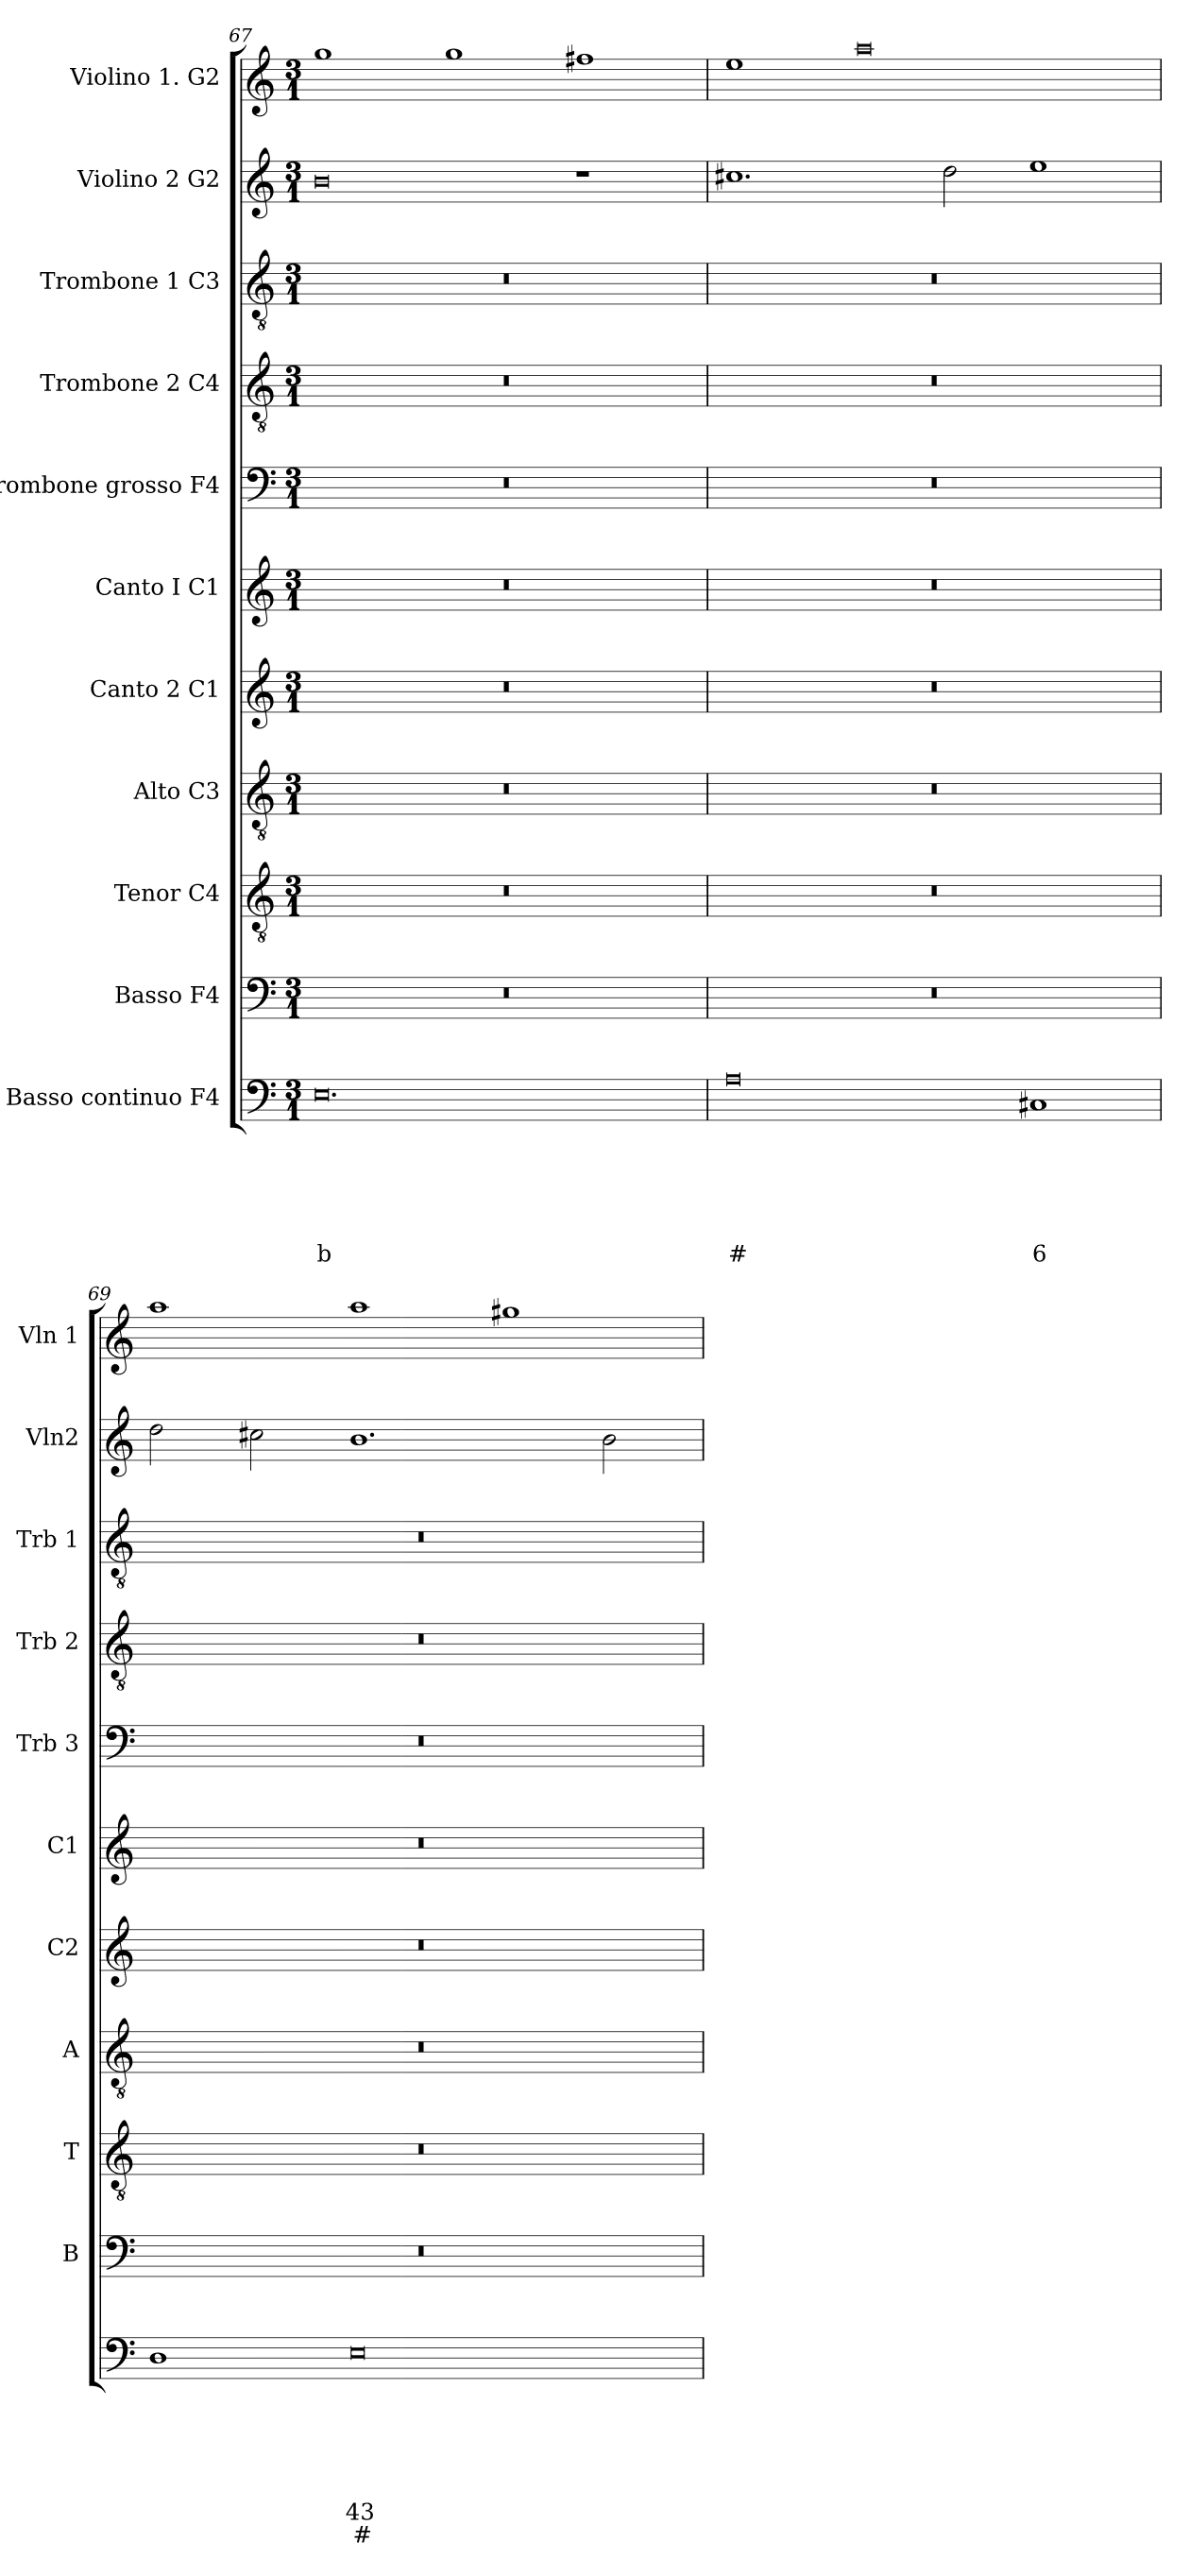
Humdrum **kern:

**kern	**text	**text	**text	**text	**text	**text	**text	**kern	**kern	**kern	**kern	**kern	**kern	**kern	**kern	**kern	**kern
*part11	*part11	*part11	*part11	*part11	*part11	*part11	*part11	*part10	*part9	*part8	*part7	*part6	*part5	*part4	*part3	*part2	*part1
*staff11	*staff11	*staff11	*staff11	*staff11	*staff11	*staff11	*staff11	*staff10	*staff9	*staff8	*staff7	*staff6	*staff5	*staff4	*staff3	*staff2	*staff1
*I"Basso continuo F4	*	*	*	*	*	*	*	*I"Basso F4	*I"Tenor C4	*I"Alto C3	*I"Canto 2 C1	*I"Canto I C1	*I"Trombone grosso F4	*I"Trombone 2 C4	*I"Trombone 1 C3	*I"Violino 2 G2	*I"Violino 1. G2
*	*	*	*	*	*	*	*	*I'B	*I'T	*I'A	*I'C2	*I'C1	*I'Trb 3	*I'Trb 2	*I'Trb 1	*I'Vln2	*I'Vln 1
*clefF4	*	*	*	*	*	*	*	*clefF4	*clefGv2	*clefGv2	*clefG2	*clefG2	*clefF4	*clefGv2	*clefGv2	*clefG2	*clefG2
*k[]	*	*	*	*	*	*	*	*k[]	*k[]	*k[]	*k[]	*k[]	*k[]	*k[]	*k[]	*k[]	*k[]
*C:	*	*	*	*	*	*	*	*C:	*C:	*C:	*C:	*C:	*C:	*C:	*C:	*C:	*C:
*M3/1	*	*	*	*	*	*	*	*M3/1	*M3/1	*M3/1	*M3/1	*M3/1	*M3/1	*M3/1	*M3/1	*M3/1	*M3/1
=67	=67	=67	=67	=67	=67	=67	=67	=67	=67	=67	=67	=67	=67	=67	=67	=67	=67
!	!	!	!	!	!	!LO:LY:b	!	!	!	!	!	!	!	!	!	!	!
0.E	.	.	.	.	.	b	.	0.r	0.r	0.r	0.r	0.r	0.r	0.r	0.r	0b	1gg
.	.	.	.	.	.	.	.	.	.	.	.	.	.	.	.	.	1gg
.	.	.	.	.	.	.	.	.	.	.	.	.	.	.	.	1r	1ff#X
=68	=68	=68	=68	=68	=68	=68	=68	=68	=68	=68	=68	=68	=68	=68	=68	=68	=68
!	!	!	!	!	!	!LO:LY:b	!	!	!	!	!	!	!	!	!	!	!
0A	.	.	.	.	.	#	.	0.r	0.r	0.r	0.r	0.r	0.r	0.r	0.r	1.cc#X	1ee
.	.	.	.	.	.	.	.	.	.	.	.	.	.	.	.	.	0aa
.	.	.	.	.	.	.	.	.	.	.	.	.	.	.	.	2dd\	.
!	!	!	!	!	!	!LO:LY:b	!	!	!	!	!	!	!	!	!	!	!
1C#X	.	.	.	.	.	6	.	.	.	.	.	.	.	.	.	1ee	.
=69	=69	=69	=69	=69	=69	=69	=69	=69	=69	=69	=69	=69	=69	=69	=69	=69	=69
1D	.	.	.	.	.	.	.	0.r	0.r	0.r	0.r	0.r	0.r	0.r	0.r	2dd\	1aa
.	.	.	.	.	.	.	.	.	.	.	.	.	.	.	.	2cc#\	.
!	!	!	!	!	!	!LO:LY:b	!LO:LY:b	!	!	!	!	!	!	!	!	!	!
0E	.	.	.	.	.	43	#	.	.	.	.	.	.	.	.	1.b	1aa
.	.	.	.	.	.	.	.	.	.	.	.	.	.	.	.	.	1gg#X
.	.	.	.	.	.	.	.	.	.	.	.	.	.	.	.	2b\	.
=	=	=	=	=	=	=	=	=	=	=	=	=	=	=	=	=	=
*-	*-	*-	*-	*-	*-	*-	*-	*-	*-	*-	*-	*-	*-	*-	*-	*-	*-
